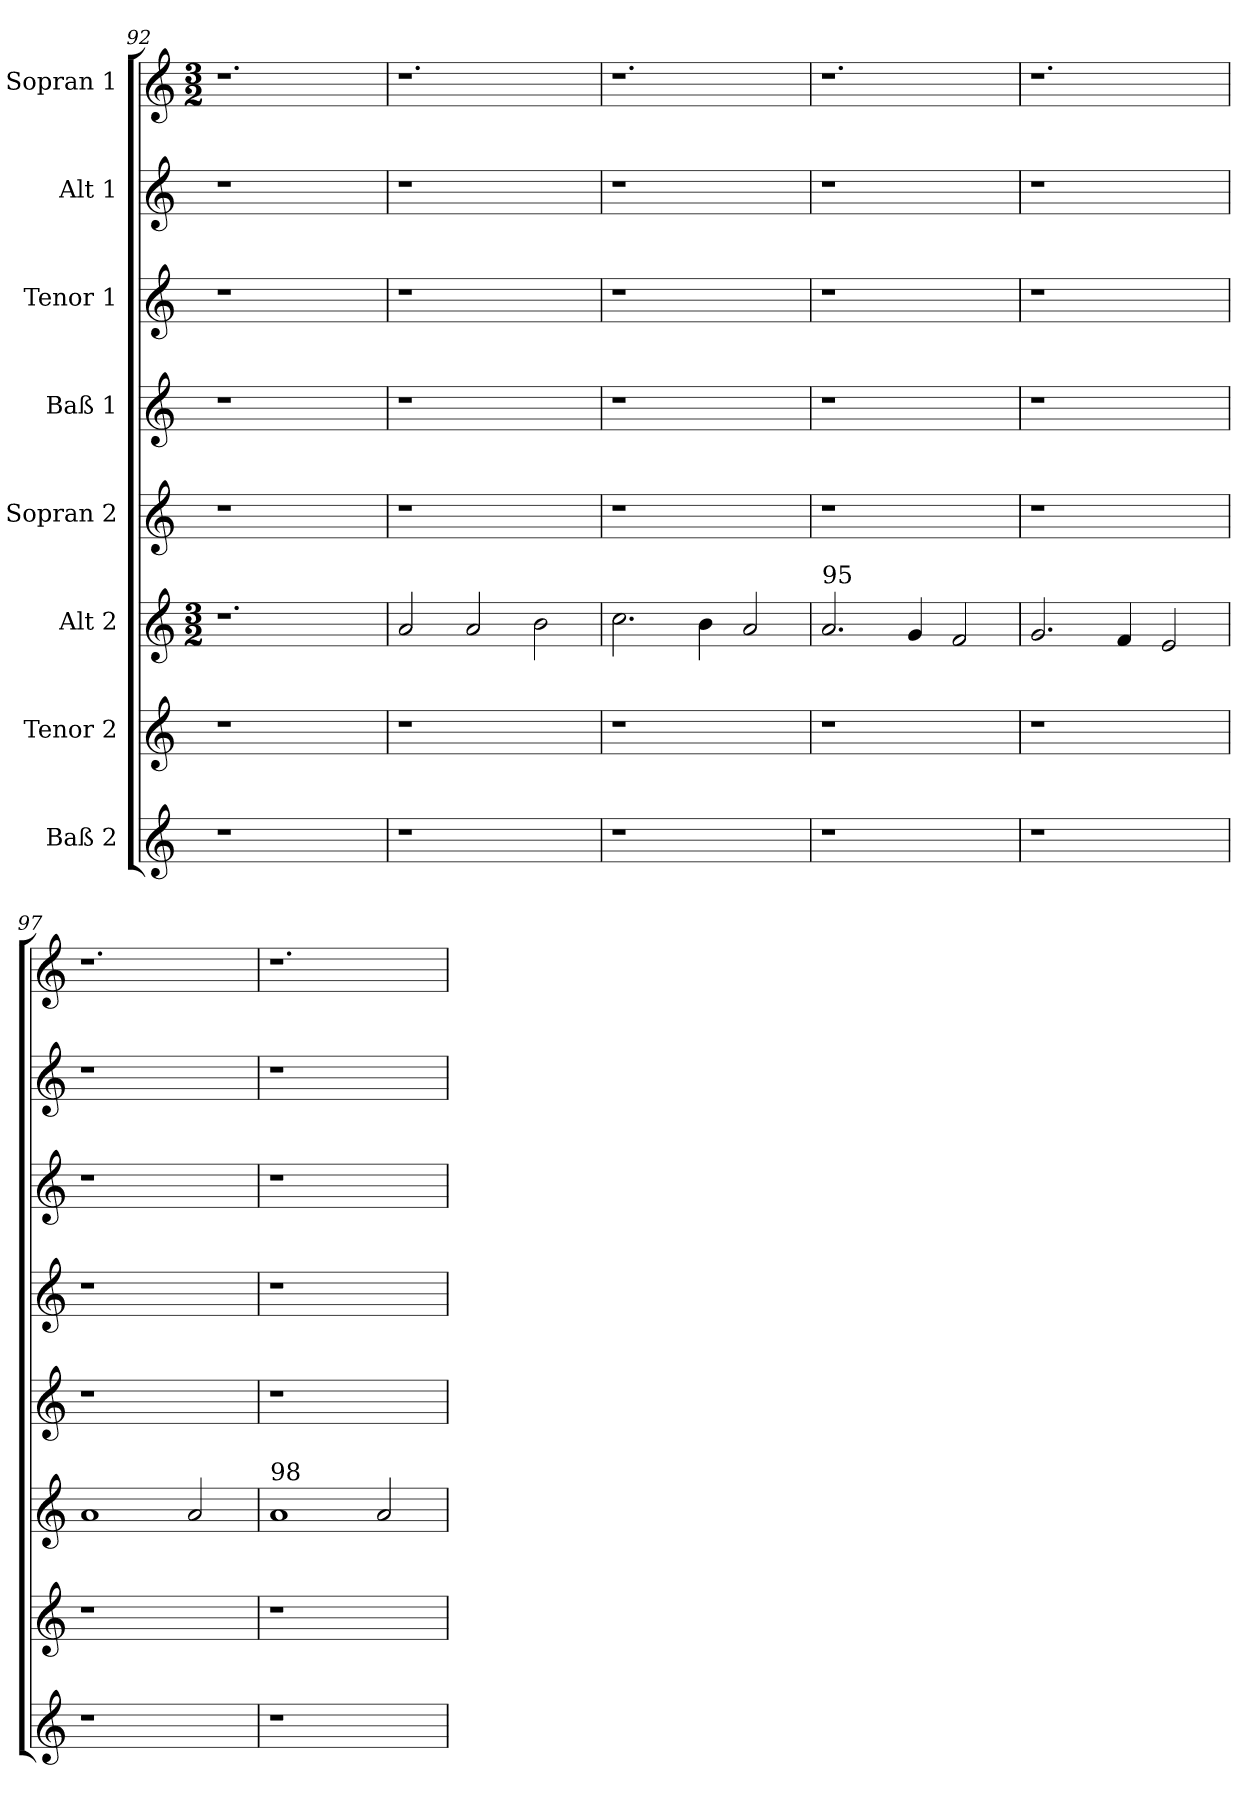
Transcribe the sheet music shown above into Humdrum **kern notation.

**kern	**kern	**kern	**kern	**kern	**kern	**kern	**kern
*part8	*part7	*part6	*part5	*part4	*part3	*part2	*part1
*staff8	*staff7	*staff6	*staff5	*staff4	*staff3	*staff2	*staff1
*I"Baß 2	*I"Tenor 2	*I"Alt 2	*I"Sopran 2	*I"Baß 1	*I"Tenor 1	*I"Alt 1	*I"Sopran 1
*clefG2	*clefG2	*clefG2	*clefG2	*clefG2	*clefG2	*clefG2	*clefG2
*k[]	*k[]	*k[]	*k[]	*k[]	*k[]	*k[]	*k[]
*	*	*M3/2	*	*	*	*	*M3/2
=92	=92	=92	=92	=92	=92	=92	=92
1r	1r	1.r	1r	1r	1r	1r	1.r
2ryy	2ryy	.	2ryy	2ryy	2ryy	2ryy	.
=93	=93	=93	=93	=93	=93	=93	=93
1r	1r	2a/	1r	1r	1r	1r	1.r
.	.	2a/	.	.	.	.	.
2ryy	2ryy	2b\	2ryy	2ryy	2ryy	2ryy	.
=94	=94	=94	=94	=94	=94	=94	=94
1r	1r	2.cc\	1r	1r	1r	1r	1.r
.	.	4b\	.	.	.	.	.
2ryy	2ryy	2a/	2ryy	2ryy	2ryy	2ryy	.
=95	=95	=95	=95	=95	=95	=95	=95
!	!	!LO:TX:a:t=95	!	!	!	!	!
1r	1r	2.a/	1r	1r	1r	1r	1.r
.	.	4g/	.	.	.	.	.
2ryy	2ryy	2f/	2ryy	2ryy	2ryy	2ryy	.
=96	=96	=96	=96	=96	=96	=96	=96
1r	1r	2.g/	1r	1r	1r	1r	1.r
.	.	4f/	.	.	.	.	.
2ryy	2ryy	2e/	2ryy	2ryy	2ryy	2ryy	.
!!LO:LB:g=z
=97	=97	=97	=97	=97	=97	=97	=97
1r	1r	1a	1r	1r	1r	1r	1.r
2ryy	2ryy	2a/	2ryy	2ryy	2ryy	2ryy	.
=98	=98	=98	=98	=98	=98	=98	=98
!	!	!LO:TX:a:t=98	!	!	!	!	!
1r	1r	1a	1r	1r	1r	1r	1.r
2ryy	2ryy	2a/	2ryy	2ryy	2ryy	2ryy	.
=	=	=	=	=	=	=	=
*-	*-	*-	*-	*-	*-	*-	*-
